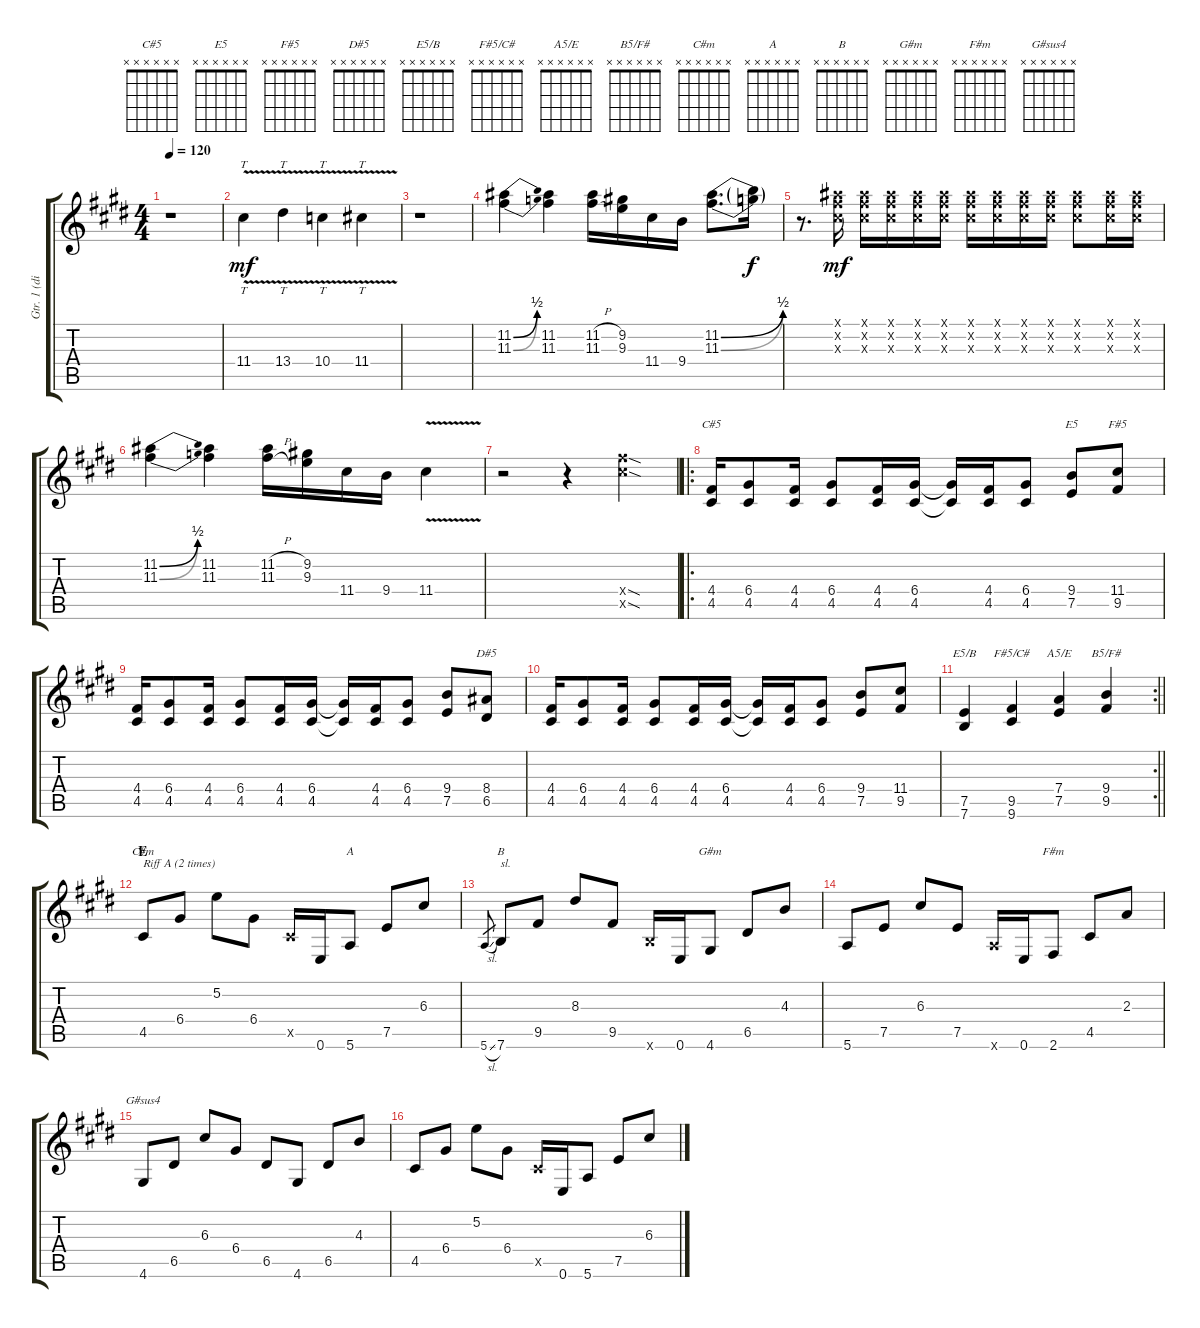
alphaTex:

\track ("Gtr. 1 (dist.)" "Gtr. 1 (di") {instrument distortionguitar}
\staff {score tabs}
\tuning (E4 B3 G3 D3 A2 E2) {hide}
\chord ("C#5" x x x x x x)
\chord ("E5" x x x x x x)
\chord ("F#5" x x x x x x)
\chord ("D#5" x x x x x x)
\chord ("E5/B" x x x x x x)
\chord ("F#5/C#" x x x x x x)
\chord ("A5/E" x x x x x x)
\chord ("B5/F#" x x x x x x)
\chord ("C#m" x x x x x x)
\chord ("A" x x x x x x)
\chord ("B" x x x x x x)
\chord ("G#m" x x x x x x)
\chord ("F#m" x x x x x x)
\chord ("G#sus4" x x x x x x)
\ts (4 4)
\tempo 120
\clef g2
\ks e
r.1{dy mf} |
11.4{v}.4{tt} 13.4{v}.4{tt} 10.4{v}.4{tt} 11.4{v}.4{tt} |
r.1 |
(11.2{be (bend 0 0 60 2)} 11.3{be (bend 0 0 60 2)}).4 (11.2 11.3).4 (11.2{h} 11.3{h}).16 (9.2 9.3).16 11.4.16 9.4.16 (11.2{be (bend 0 0 60 2)} 11.3{be (bend 0 0 60 2)}).8{d} (11.2{t} 11.3{t}).16{dy f} |
r.8{d} (6.1{x} 7.2{x} 6.3{x}).16{dy mf} (6.1{x} 7.2{x} 6.3{x}).16 (6.1{x} 7.2{x} 6.3{x}).16 (6.1{x} 7.2{x} 6.3{x}).16 (6.1{x} 7.2{x} 6.3{x}).16 (6.1{x} 7.2{x} 6.3{x}).16 (6.1{x} 7.2{x} 6.3{x}).16 (6.1{x} 7.2{x} 6.3{x}).16 (6.1{x} 7.2{x} 6.3{x}).16 (6.1{x} 7.2{x} 6.3{x}).8 (6.1{x} 7.2{x} 6.3{x}).16 (6.1{x} 7.2{x} 6.3{x}).16 |
(11.2{be (bend 0 0 60 2)} 11.3{be (bend 0 0 60 2)}).4 (11.2 11.3).4 (11.2{h} 11.3{h}).16 (9.2 9.3).16 11.4.16 9.4.16 11.4{v}.4 |
r.2 r.4 (16.4{sod x} 16.5{sod x}).4 |
\ro
(4.4 4.5).16{ch "C#5"} (6.4 4.5).8 (4.4 4.5).16 (6.4 4.5).8 (4.4 4.5).16 (6.4 4.5).16 (6.4{t} 4.5{t}).16 (4.4 4.5).16 (6.4 4.5).8 (9.4 7.5).8{ch "E5"} (11.4 9.5).8{ch "F#5"} |
(4.4 4.5).16 (6.4 4.5).8 (4.4 4.5).16 (6.4 4.5).8 (4.4 4.5).16 (6.4 4.5).16 (6.4{t} 4.5{t}).16 (4.4 4.5).16 (6.4 4.5).8 (9.4 7.5).8 (8.4 6.5).8{ch "D#5"} |
(4.4 4.5).16 (6.4 4.5).8 (4.4 4.5).16 (6.4 4.5).8 (4.4 4.5).16 (6.4 4.5).16 (6.4{t} 4.5{t}).16 (4.4 4.5).16 (6.4 4.5).8 (9.4 7.5).8 (11.4 9.5).8 |
\rc 2
\barLineRight lightlight
(7.5 7.6).4{ch "E5/B"} (9.5 9.6).4{ch "F#5/C#"} (7.4 7.5).4{ch "A5/E"} (9.4 9.5).4{ch "B5/F#"} |
\section ("" "E")
4.5.8{ch "C#m" txt "Riff A (2 times)"} 6.4.8 5.2.8 6.4.8 4.5{x}.16 0.6.16 5.6.8{ch "A"} 7.5.8 6.3.8 |
5.6{sl}.8{gr} 7.6.8{ch "B" txt "sl."} 9.5.8 8.3.8 9.5.8 7.6{x}.16 0.6.16 4.6.8{ch "G#m"} 6.5.8 4.3.8 |
5.6.8 7.5.8 6.3.8 7.5.8 5.6{x}.16 0.6.16 2.6.8{ch "F#m"} 4.5.8 2.3.8 |
4.6.8{ch "G#sus4"} 6.5.8 6.3.8 6.4.8 6.5.8 4.6.8 6.5.8 4.3.8 |
4.5.8 6.4.8 5.2.8 6.4.8 4.5{x}.16 0.6.16 5.6.8 7.5.8 6.3.8
